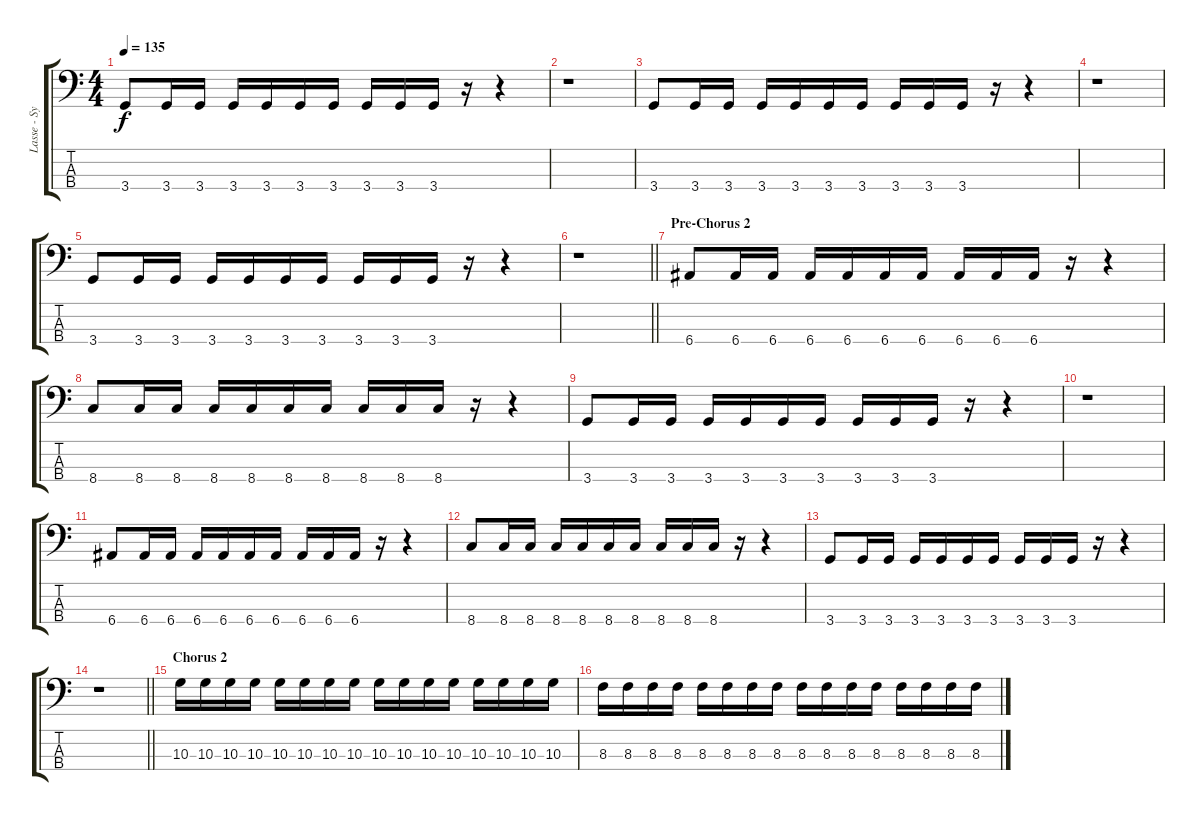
\track ("Lasse - Synth Bass" "Lasse - Sy") {instrument synthbass1}
\staff {score tabs}
\tuning (G2 D2 A1 E1) {hide}
\ts (4 4)
\tempo 135
\clef f4
\ks c
3.4.8{dy f} 3.4.16 3.4.16 3.4.16 3.4.16 3.4.16 3.4.16 3.4.16 3.4.16 3.4.16 r.16 r.4 |
r.1 |
3.4.8 3.4.16 3.4.16 3.4.16 3.4.16 3.4.16 3.4.16 3.4.16 3.4.16 3.4.16 r.16 r.4 |
r.1 |
3.4.8 3.4.16 3.4.16 3.4.16 3.4.16 3.4.16 3.4.16 3.4.16 3.4.16 3.4.16 r.16 r.4 |
\barLineRight lightlight
r.1 |
\section ("" "Pre-Chorus 2")
6.4.8 6.4.16 6.4.16 6.4.16 6.4.16 6.4.16 6.4.16 6.4.16 6.4.16 6.4.16 r.16 r.4 |
8.4.8 8.4.16 8.4.16 8.4.16 8.4.16 8.4.16 8.4.16 8.4.16 8.4.16 8.4.16 r.16 r.4 |
3.4.8 3.4.16 3.4.16 3.4.16 3.4.16 3.4.16 3.4.16 3.4.16 3.4.16 3.4.16 r.16 r.4 |
r.1 |
6.4.8 6.4.16 6.4.16 6.4.16 6.4.16 6.4.16 6.4.16 6.4.16 6.4.16 6.4.16 r.16 r.4 |
8.4.8 8.4.16 8.4.16 8.4.16 8.4.16 8.4.16 8.4.16 8.4.16 8.4.16 8.4.16 r.16 r.4 |
3.4.8 3.4.16 3.4.16 3.4.16 3.4.16 3.4.16 3.4.16 3.4.16 3.4.16 3.4.16 r.16 r.4 |
\barLineRight lightlight
r.1 |
\section ("" "Chorus 2")
10.3.16 10.3.16 10.3.16 10.3.16 10.3.16 10.3.16 10.3.16 10.3.16 10.3.16 10.3.16 10.3.16 10.3.16 10.3.16 10.3.16 10.3.16 10.3.16 |
8.3.16 8.3.16 8.3.16 8.3.16 8.3.16 8.3.16 8.3.16 8.3.16 8.3.16 8.3.16 8.3.16 8.3.16 8.3.16 8.3.16 8.3.16 8.3.16
